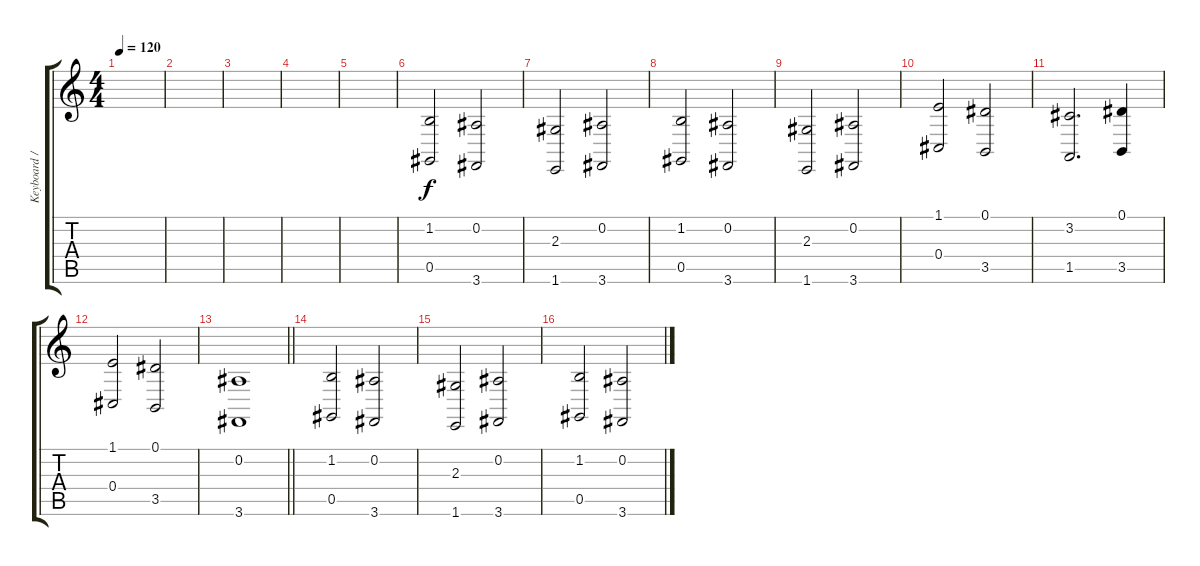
\track ("Keyboard / Strings" "Keyboard /") {instrument stringensemble1}
\staff {score tabs}
\tuning (Eb4 Bb3 Gb3 Db3 Ab2 Eb2) {hide}
\ts (4 4)
\tempo 120
\clef g2
\ks c
|
|
|
|
|
(1.2 0.5).2 (0.2 3.6).2 |
(2.3 1.6).2 (0.2 3.6).2 |
(1.2 0.5).2 (0.2 3.6).2 |
(2.3 1.6).2 (0.2 3.6).2 |
(1.1 0.4).2 (0.1 3.5).2 |
(3.2 1.5).2{d} (0.1 3.5).4 |
(1.1 0.4).2 (0.1 3.5).2 |
\barLineRight lightlight
(0.2 3.6).1 |
(1.2 0.5).2 (0.2 3.6).2 |
(2.3 1.6).2 (0.2 3.6).2 |
(1.2 0.5).2 (0.2 3.6).2
